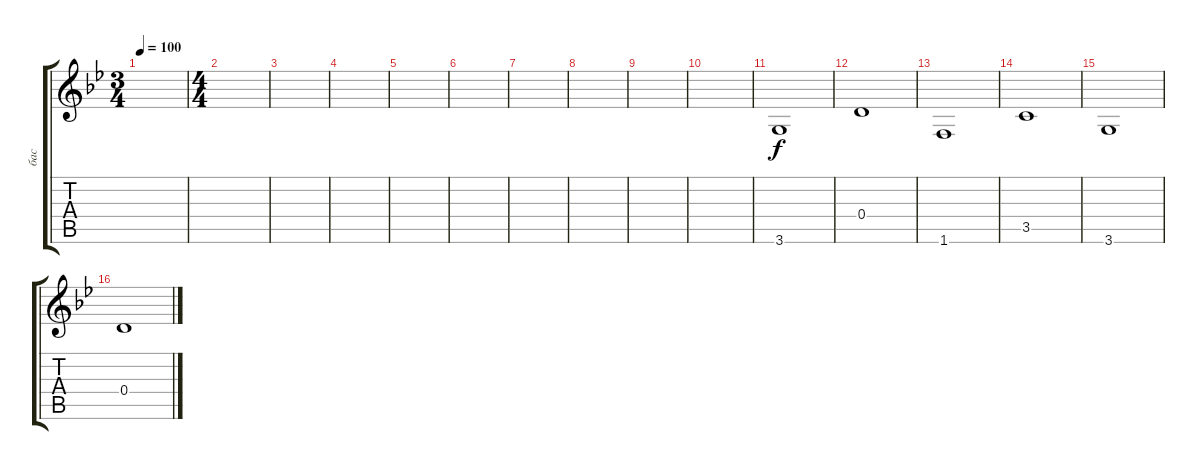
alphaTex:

\track ("бас" "бас") {instrument electricbasspick}
\staff {score tabs}
\tuning (E4 B3 G3 D3 A2 E2) {hide}
\ts (3 4)
\tempo 100
\clef g2
\ks gminor
|
\ts (4 4)
|
|
|
|
|
|
|
|
|
3.6.1 |
0.4.1 |
1.6.1 |
3.5.1 |
3.6.1 |
0.4.1
